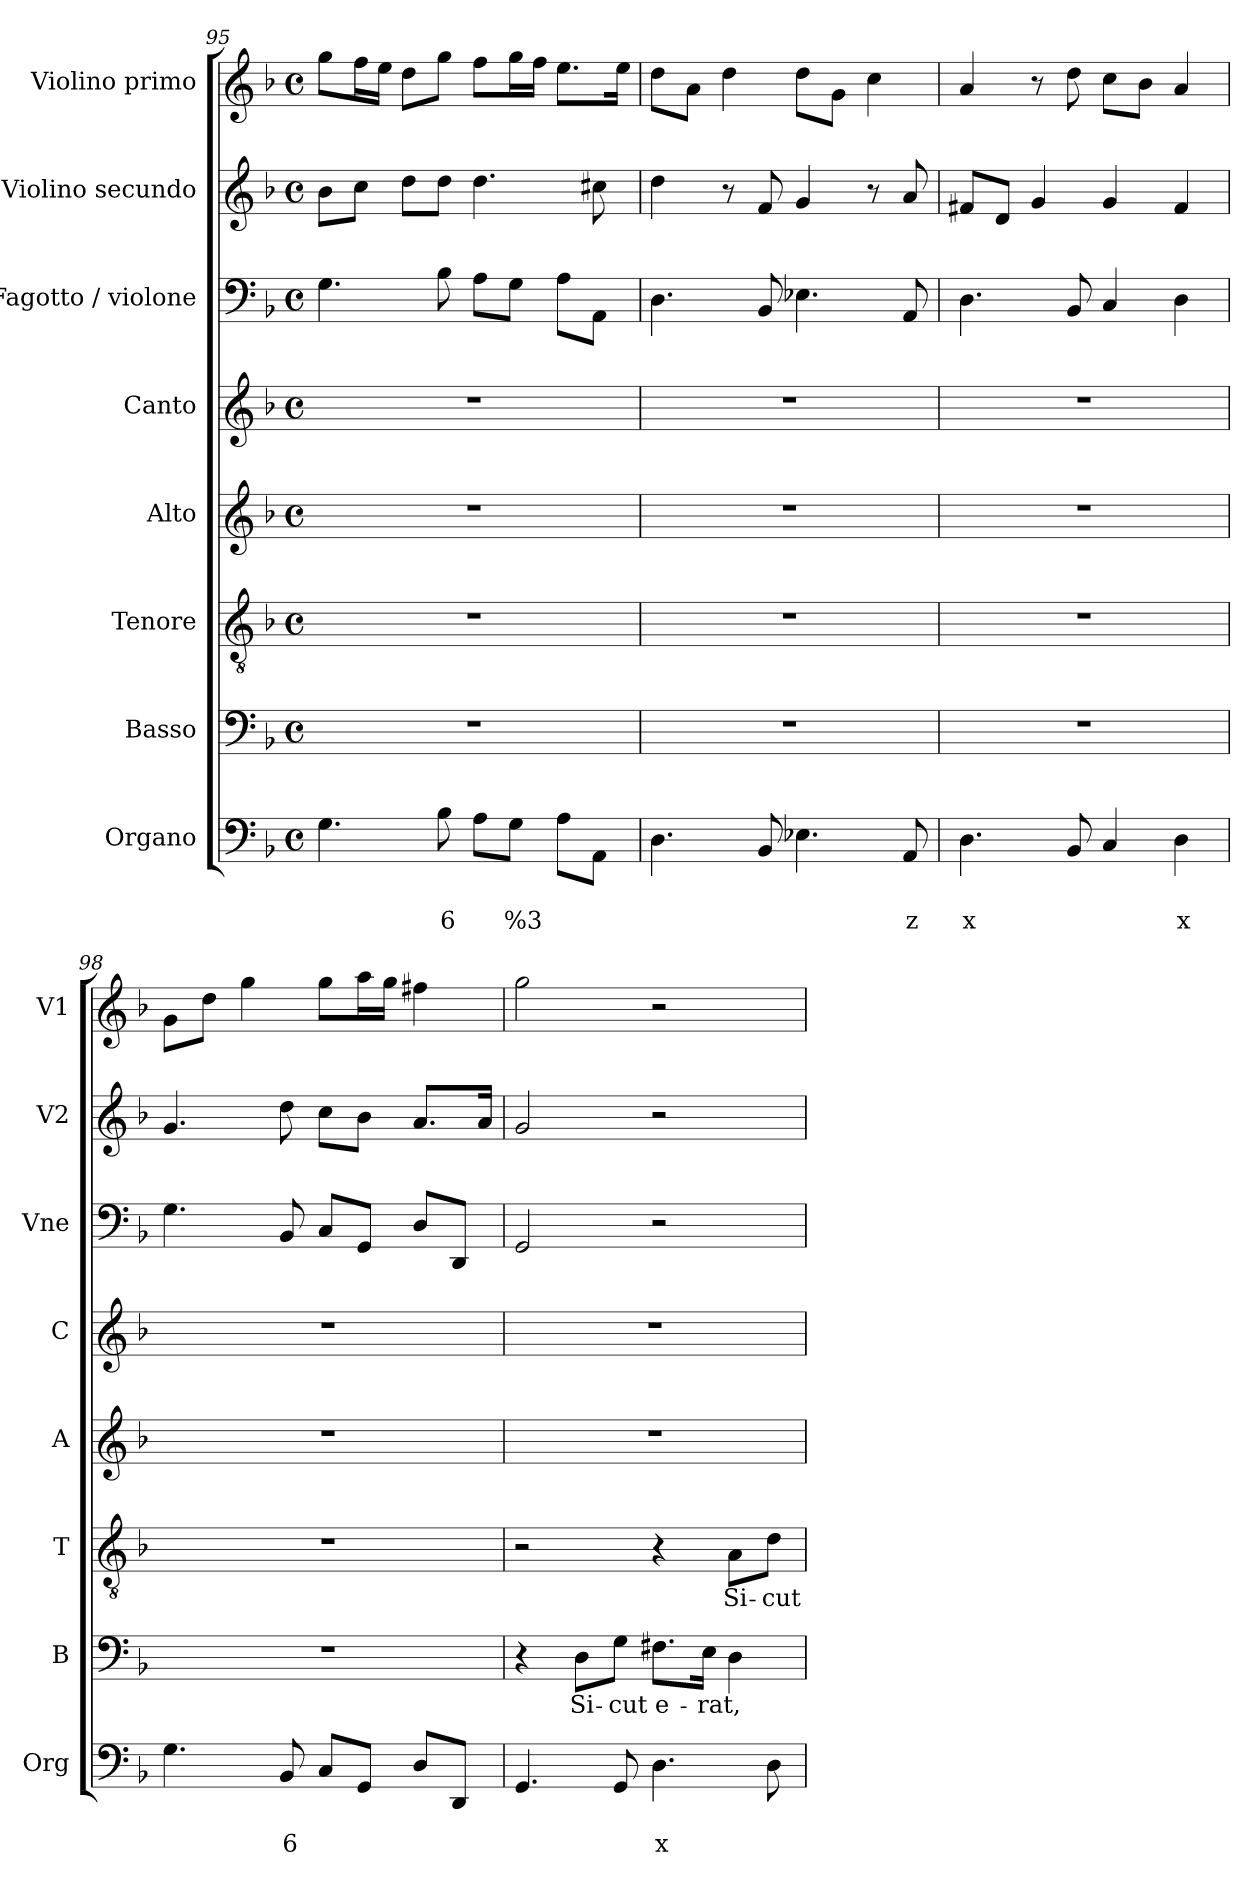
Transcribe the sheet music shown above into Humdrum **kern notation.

**kern	**text	**text	**kern	**text	**kern	**text	**kern	**kern	**kern	**kern	**kern
*part8	*part8	*part8	*part7	*part7	*part6	*part6	*part5	*part4	*part3	*part2	*part1
*staff8	*staff8	*staff8	*staff7	*staff7	*staff6	*staff6	*staff5	*staff4	*staff3	*staff2	*staff1
*I"Organo	*	*	*I"Basso	*	*I"Tenore	*	*I"Alto	*I"Canto	*I"Fagotto / violone	*I"Violino secundo	*I"Violino primo
*I'Org	*	*	*I'B	*	*I'T	*	*I'A	*I'C	*I'Vne	*I'V2	*I'V1
*clefF4	*	*	*clefF4	*	*clefGv2	*	*clefG2	*clefG2	*clefF4	*clefG2	*clefG2
*k[b-]	*	*	*k[b-]	*	*k[b-]	*	*k[b-]	*k[b-]	*k[b-]	*k[b-]	*k[b-]
*F:	*	*	*F:	*	*F:	*	*F:	*F:	*F:	*F:	*F:
*M4/4	*	*	*M4/4	*	*M4/4	*	*M4/4	*M4/4	*M4/4	*M4/4	*M4/4
*met(c)	*	*	*met(c)	*	*met(c)	*	*met(c)	*met(c)	*met(c)	*met(c)	*met(c)
=95	=95	=95	=95	=95	=95	=95	=95	=95	=95	=95	=95
4.G\	.	.	1r	.	1r	.	1r	1r	4.G\	8b-\L	8gg\L
.	.	.	.	.	.	.	.	.	.	8cc\J	16ff\L
.	.	.	.	.	.	.	.	.	.	.	16ee\JJ
.	.	.	.	.	.	.	.	.	.	8dd\L	8dd\L
!	!	!LO:LY:b	!	!	!	!	!	!	!	!	!
8B-\	.	6	.	.	.	.	.	.	8B-\	8dd\J	8gg\J
8A\L	.	.	.	.	.	.	.	.	8A\L	4.dd\	8ff\L
!	!	!LO:LY:b	!	!	!	!	!	!	!	!	!
8G\J	.	%3	.	.	.	.	.	.	8G\J	.	16gg\L
.	.	.	.	.	.	.	.	.	.	.	16ff\JJ
8A\L	.	.	.	.	.	.	.	.	8A\L	.	8.ee\L
8AA\J	.	.	.	.	.	.	.	.	8AA\J	8cc#X\	.
.	.	.	.	.	.	.	.	.	.	.	16ee\Jk
=96	=96	=96	=96	=96	=96	=96	=96	=96	=96	=96	=96
4.D\	.	.	1r	.	1r	.	1r	1r	4.D\	4dd\	8dd\L
.	.	.	.	.	.	.	.	.	.	.	8a\J
.	.	.	.	.	.	.	.	.	.	8r	4dd\
8BB-/	.	.	.	.	.	.	.	.	8BB-/	8f/	.
4.E-X\	.	.	.	.	.	.	.	.	4.E-X\	4g/	8dd\L
.	.	.	.	.	.	.	.	.	.	.	8g\J
.	.	.	.	.	.	.	.	.	.	8r	4cc\
!	!	!LO:LY:b	!	!	!	!	!	!	!	!	!
8AA/	.	z	.	.	.	.	.	.	8AA/	8a/	.
=97	=97	=97	=97	=97	=97	=97	=97	=97	=97	=97	=97
!	!	!LO:LY:b	!	!	!	!	!	!	!	!	!
4.D\	.	x	1r	.	1r	.	1r	1r	4.D\	8f#X/L	4a/
.	.	.	.	.	.	.	.	.	.	8d/J	.
.	.	.	.	.	.	.	.	.	.	4g/	8r
8BB-/	.	.	.	.	.	.	.	.	8BB-/	.	8dd\
4C/	.	.	.	.	.	.	.	.	4C/	4g/	8cc\L
.	.	.	.	.	.	.	.	.	.	.	8b-\J
!	!	!LO:LY:b	!	!	!	!	!	!	!	!	!
4D\	.	x	.	.	.	.	.	.	4D\	4f#/	4a/
!!LO:LB:g=z
=98	=98	=98	=98	=98	=98	=98	=98	=98	=98	=98	=98
4.G\	.	.	1r	.	1r	.	1r	1r	4.G\	4.g/	8g\L
.	.	.	.	.	.	.	.	.	.	.	8dd\J
.	.	.	.	.	.	.	.	.	.	.	4gg\
!	!	!LO:LY:b	!	!	!	!	!	!	!	!	!
8BB-/	.	6	.	.	.	.	.	.	8BB-/	8dd\	.
8C/L	.	.	.	.	.	.	.	.	8C/L	8cc\L	8gg\L
8GG/J	.	.	.	.	.	.	.	.	8GG/J	8b-\J	16aa\L
.	.	.	.	.	.	.	.	.	.	.	16gg\JJ
8D/L	.	.	.	.	.	.	.	.	8D/L	8.a/L	4ff#X\
8DD/J	.	.	.	.	.	.	.	.	8DD/J	.	.
.	.	.	.	.	.	.	.	.	.	16a/Jk	.
=99	=99	=99	=99	=99	=99	=99	=99	=99	=99	=99	=99
4.GG/	.	.	4r	.	2r	.	1r	1r	2GG/	2g/	2gg\
!	!	!	!	!LO:LY:b	!	!	!	!	!	!	!
.	.	.	8D\L	Si-	.	.	.	.	.	.	.
!	!	!	!	!LO:LY:b	!	!	!	!	!	!	!
8GG/	.	.	8G\J	-cut	.	.	.	.	.	.	.
!	!	!LO:LY:b	!	!LO:LY:b	!	!	!	!	!	!	!
4.D\	.	x	8.F#X\L	e-	4r	.	.	.	2r	2r	2r
!	!	!	!	!LO:LY:b	!	!	!	!	!	!	!
.	.	.	16E\Jk	-rat,	.	.	.	.	.	.	.
!	!	!	!	!	!	!LO:LY:b	!	!	!	!	!
.	.	.	4D\	.	8A\L	Si-	.	.	.	.	.
!	!	!	!	!	!	!LO:LY:b	!	!	!	!	!
8D\	.	.	.	.	8d\J	-cut	.	.	.	.	.
=	=	=	=	=	=	=	=	=	=	=	=
*-	*-	*-	*-	*-	*-	*-	*-	*-	*-	*-	*-
